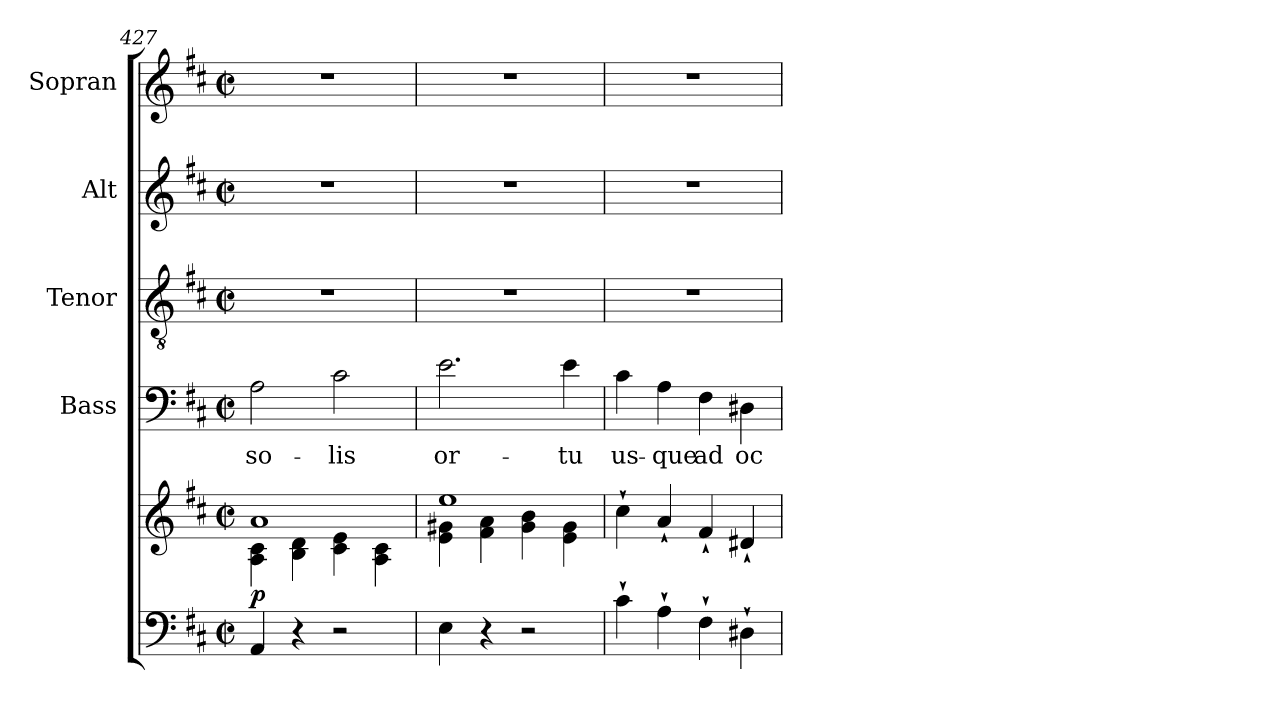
**kern	**kern	**dynam	**kern	**text	**kern	**kern	**kern
*part5	*part5	*part5	*part4	*part4	*part3	*part2	*part1
*staff6	*staff5	*staff5/6	*staff4	*staff4	*staff3	*staff2	*staff1
*	*	*	*I"Bass	*	*I"Tenor	*I"Alt	*I"Sopran
*	*	*	*I'B.	*	*I'T.	*I'A.	*I'S.
*clefF4	*clefG2	*	*clefF4	*	*clefGv2	*clefG2	*clefG2
*k[f#c#]	*k[f#c#]	*	*k[f#c#]	*	*k[f#c#]	*k[f#c#]	*k[f#c#]
*D:	*D:	*	*D:	*	*D:	*D:	*D:
*M2/2	*M2/2	*	*M2/2	*	*M2/2	*M2/2	*M2/2
*met(c|)	*met(c|)	*	*met(c|)	*	*met(c|)	*met(c|)	*met(c|)
=427	=427	=427	=427	=427	=427	=427	=427
*	*^	*	*	*	*	*	*
!	!	!	!LO:DY:a=2	!	!LO:LY:b	!	!	!
4AA/	1a	4A\ 4c#\	p	2A\	so-	1r	1r	1r
4r	.	4B\ 4d\	.	.	.	.	.	.
!	!	!	!	!	!LO:LY:b	!	!	!
2r	.	4c#\ 4e\	.	2c#\	-lis	.	.	.
.	.	4A\ 4c#\	.	.	.	.	.	.
=428	=428	=428	=428	=428	=428	=428	=428	=428
!	!	!	!	!	!LO:LY:b	!	!	!
4E\	1ee	4e\ 4g#X\	.	2.e\	or-	1r	1r	1r
4r	.	4f#\ 4a\	.	.	.	.	.	.
2r	.	4g#\ 4b\	.	.	.	.	.	.
!	!	!	!	!	!LO:LY:b	!	!	!
.	.	4e\ 4g#\	.	4e\	-tu	.	.	.
=429	=429	=429	=429	=429	=429	=429	=429	=429
!	!	!	!	!	!LO:LY:b	!	!	!
*	*v	*v	*	*	*	*	*	*
4c#`>\	4cc#`>\	.	4c#\	us-	1r	1r	1r
!	!	!	!	!LO:LY:b	!	!	!
4A`>\	4a`</	.	4A\	-que	.	.	.
!	!	!	!	!LO:LY:b	!	!	!
4F#`>\	4f#`</	.	4F#\	ad	.	.	.
!	!	!	!	!LO:LY:b	!	!	!
4D#X`>\	4d#X`</	.	4D#X\	oc-	.	.	.
=	=	=	=	=	=	=	=
*-	*-	*-	*-	*-	*-	*-	*-
